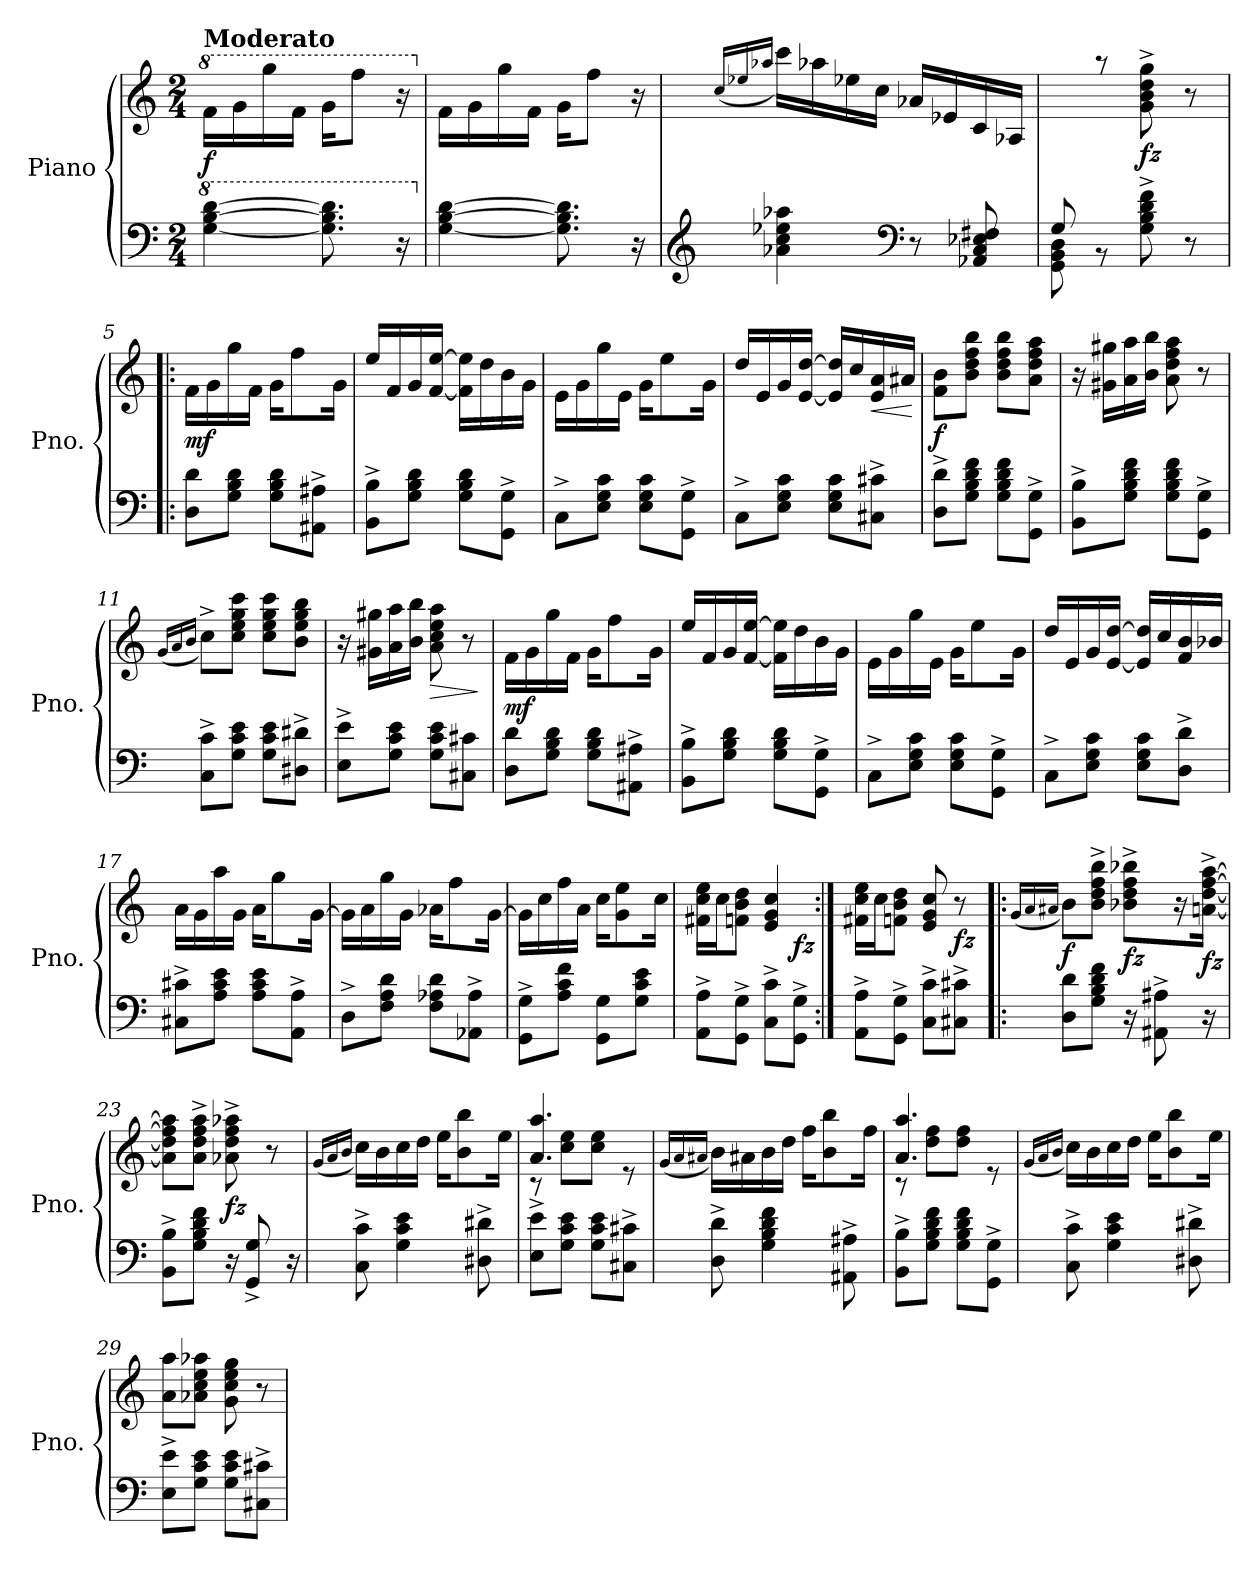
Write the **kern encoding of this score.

**kern	**kern	**dynam
*part1	*part1	*part1
*staff2	*staff1	*staff1/2
*I"Piano	*	*
*I'Pno.	*	*
*clefF4	*clefG2	*
*k[]	*k[]	*
*M2/4	*M2/4	*
*8va	*	*
*	*8va	*
=1	=1	=1
!	!LO:TX:a:B:t=Moderato	!
!	!	!LO:DY:b
[4g\ [4b\ [4dd\	16ff\LL	f
.	16gg\	.
.	16ggg\	.
.	16ff\JJ	.
8.g\] 8.b\] 8.dd\]	16gg\KL	.
.	8fff\J	.
16r	16r	.
=2	=2	=2
*X8va	*	*
*	*X8va	*
[4G\ [4B\ [4d\	16f\LL	.
.	16g\	.
.	16gg\	.
.	16f\JJ	.
8.G\] 8.B\] 8.d\]	16g\KL	.
.	8ff\J	.
16r	16r	.
=3	=3	=3
*clefG2	*	*
.	(<16qcc/LL	.
.	16qee-X/	.
.	16qaa-X/JJ	.
4a-X\ 4cc\ 4ee-X\ 4aa-X\	16ccc\LL)	.
.	16aa-X\	.
.	16ee-X\	.
.	16cc\JJ	.
*clefF4	*	*
8r	16a-X/LL	.
.	16e-X/	.
8AA-X/ 8C/ 8E-X/ 8F#X/	16c/	.
.	16A-X/JJ	.
=4	=4	=4
*^	*	*
8G/	8GG\ 8BB\ 8D\	8ryy	.
4.ryy	8rBB	8raa	.
!	!	!	!LO:DY:b
.	8G\^ 8B\^ 8d\^ 8f\^	8g\^ 8b\^ 8dd\^ 8gg\^	fz
.	8r	8r	.
!!LO:LB:g=z
=5!|:	=5!|:	=5!|:	=5!|:
!	!	!	!LO:DY:b
*v	*v	*	*
8D\ 8d\L	16f\LL	mf
.	16g\	.
8G\ 8B\ 8d\J	16gg\	.
.	16f\JJ	.
8G\ 8B\ 8d\L	16g\KL	.
.	8ff\	.
8AA#X\^ 8A#X\^J	.	.
.	16g\Jk	.
=6	=6	=6
8BB\^ 8B\^L	16ee/LL	.
.	16f/	.
8G\ 8B\ 8d\J	16g/	.
.	[16f/ [16ee/JJ	.
8G\ 8B\ 8d\L	16f\] 16ee\]LL	.
.	16dd\	.
8GG\^ 8G\^J	16b\	.
.	16g\JJ	.
=7	=7	=7
8C^\L	16e\LL	.
.	16g\	.
8E\ 8G\ 8c\J	16gg\	.
.	16e\JJ	.
8E\ 8G\ 8c\L	16g\KL	.
.	8ee\	.
8GG\^ 8G\^J	.	.
.	16g\Jk	.
=8	=8	=8
8C^\L	16dd/LL	.
.	16e/	.
8E\ 8G\ 8c\J	16g/	.
.	[16e/ [16dd/JJ	.
8E\ 8G\ 8c\L	16e/] 16dd/]LL	.
.	16cc/	.
!	!	!LO:HP:b
8C#X\^ 8c#X\^J	16e/ 16a/	<
.	16a#X/JJ	.
.	.	[
!!LO:LB:g=z
=9	=9	=9
!	!	!LO:DY:b
8D\^ 8d\^L	8f\ 8b\L	f
8G\ 8B\ 8d\ 8f\J	8b\ 8dd\ 8ff\ 8bb\J	.
8G\ 8B\ 8d\ 8f\L	8b\ 8dd\ 8ff\ 8bb\L	.
8GG\^ 8G\^J	8a\ 8dd\ 8ff\ 8aa\J	.
=10	=10	=10
8BB\^ 8B\^L	16r	.
.	16g#X\ 16gg#X\LL	.
8G\ 8B\ 8d\ 8f\J	16a\ 16aa\	.
.	16b\ 16bb\JJ	.
8G\ 8B\ 8d\ 8f\L	8a\ 8dd\ 8ff\ 8aa\	.
8GG\^ 8G\^J	8r	.
=11	=11	=11
.	(<16qg/LL	.
.	16qa/	.
.	16qb/JJ	.
8C\^ 8c\^L	8cc^\L)	.
8G\ 8c\ 8e\J	8cc\ 8ee\ 8gg\ 8ccc\J	.
8G\ 8c\ 8e\L	8cc\ 8ee\ 8gg\ 8ccc\L	.
8D#X\^ 8d#X\^J	8b\ 8ee\ 8gg\ 8bb\J	.
=12	=12	=12
8E\^ 8e\^L	16r	.
.	16g#X\ 16gg#X\LL	.
8G\ 8c\ 8e\J	16a\ 16aa\	.
.	16b\ 16bb\JJ	.
!	!	!LO:HP:b
8G\ 8c\ 8e\L	8a\ 8cc\ 8ee\ 8aa\	>
8C#X\ 8c#X\J	8r	.
.	.	]
!!LO:LB:g=z
=13	=13	=13
!	!	!LO:DY:b
8D\ 8d\L	16f\LL	mf
.	16g\	.
8G\ 8B\ 8d\J	16gg\	.
.	16f\JJ	.
8G\ 8B\ 8d\L	16g\KL	.
.	8ff\	.
8AA#X\^ 8A#X\^J	.	.
.	16g\Jk	.
=14	=14	=14
8BB\^ 8B\^L	16ee/LL	.
.	16f/	.
8G\ 8B\ 8d\J	16g/	.
.	[16f/ [16ee/JJ	.
8G\ 8B\ 8d\L	16f\] 16ee\]LL	.
.	16dd\	.
8GG\^ 8G\^J	16b\	.
.	16g\JJ	.
=15	=15	=15
8C^\L	16e\LL	.
.	16g\	.
8E\ 8G\ 8c\J	16gg\	.
.	16e\JJ	.
8E\ 8G\ 8c\L	16g\KL	.
.	8ee\	.
8GG\^ 8G\^J	.	.
.	16g\Jk	.
=16	=16	=16
8C^\L	16dd/LL	.
.	16e/	.
8E\ 8G\ 8c\J	16g/	.
.	[16e/ [16dd/JJ	.
8E\ 8G\ 8c\L	16e/] 16dd/]LL	.
.	16cc/	.
8D\^ 8d\^J	16f/ 16b/	.
.	16b-X/JJ	.
!!LO:PB:g=z
=17	=17	=17
8C#X\^ 8c#X\^L	16a\LL	.
.	16g\	.
8A\ 8c#\ 8e\J	16aa\	.
.	16g\JJ	.
8A\ 8c#\ 8e\L	16a\KL	.
.	8gg\	.
8AA\^ 8A\^J	.	.
.	[16g\Jk	.
=18	=18	=18
8D^\L	16g\LL]	.
.	16a\	.
8F\ 8A\ 8d\J	16gg\	.
.	16g\JJ	.
8F\ 8A-X\ 8d\L	16a-X\KL	.
.	8ff\	.
8AA-X\^ 8A-\^J	.	.
.	[16g\Jk	.
=19	=19	=19
8GG\^ 8G\^L	16g\LL]	.
.	16cc\	.
8A\ 8c\ 8f\J	16ff\	.
.	16a\JJ	.
8GG\ 8G\L	16cc\KL	.
.	8g\ 8ee\	.
8G\ 8c\ 8e\J	.	.
.	16cc\Jk	.
=20	=20	=20
8AA\^ 8A\^L	16f#X\ 16cc\ 16ee\LL	.
.	16cc\J	.
8GG\^ 8G\^J	8fn\ 8b\ 8dd\J	.
8C\^ 8c\^L	4e/ 4g/ 4cc/	.
!	!	!LO:DY:a=2
8GG\^ 8G\^J	.	fz
=21:|!	=21:|!	=21:|!
8AA\^ 8A\^L	16f#X\ 16cc\ 16ee\LL	.
.	16cc\J	.
8GG\^ 8G\^J	8fn\ 8b\ 8dd\J	.
8C\^ 8c\^L	8e/ 8g/ 8cc/	.
!	!	!LO:DY:b
8C#X\^ 8c#X\^J	8r	fz
!!LO:LB:g=z
=22!|:	=22!|:	=22!|:
.	(<16qg/LL	.
.	16qa/	.
.	16qa#X/JJ	.
!	!	!LO:DY:b
8D\ 8d\L	8b\L)	f
8G\ 8B\ 8d\ 8f\J	8b\^ 8dd\^ 8ff\^ 8bb\^J	.
!	!	!LO:DY:b
16r	8b-X\^ 8dd\^ 8ff\^ 8bb-X\^L	fz
8AA#X\^ 8A#X\^	.	.
.	16r	.
!	!	!LO:DY:b
16r	[16an\^ [16dd\^ [16ff\^ [16aa\^Jk	fz
=23	=23	=23
8BB\^ 8B\^L	8a\] 8dd\] 8ff\] 8aa\]L	.
8G\ 8B\ 8d\ 8f\J	8a\^ 8dd\^ 8ff\^ 8aa\^J	.
!	!	!LO:DY:b
16r	8a-X\^ 8dd\^ 8ff\^ 8aa-X\^	fz
8GG/^ 8G/^	.	.
.	8r	.
16r	.	.
=24	=24	=24
.	(<16qg/LL	.
.	16qa/	.
.	16qb/JJ	.
8C\^ 8c\^	16cc\LL)	.
.	16b\	.
4G\ 4c\ 4e\	16cc\	.
.	16dd\JJ	.
.	16ee\KL	.
.	8b\ 8bb\	.
8D#X\^ 8d#X\^	.	.
.	16ee\Jk	.
=25	=25	=25
*	*^	*
8E\^ 8e\^L	4.a/ 4.aa/	8r	.
8G\ 8c\ 8e\J	.	8cc\ 8ee\L	.
8G\ 8c\ 8e\L	.	8cc\ 8ee\J	.
8C#X\^ 8c#X\^J	8re	8ryy	.
*	*v	*v	*
!!LO:LB:g=z
=26	=26	=26
.	(<16qg/LL	.
.	16qa/	.
.	16qa#X/JJ	.
8D\^ 8d\^	16b\LL)	.
.	16a#X\	.
4G\ 4B\ 4d\ 4f\	16b\	.
.	16dd\JJ	.
.	16ff\KL	.
.	8b\ 8bb\	.
8AA#X\^ 8A#X\^	.	.
.	16ff\Jk	.
=27	=27	=27
*	*^	*
8BB\^ 8B\^L	4.a/ 4.aa/	8r	.
8G\ 8B\ 8d\ 8f\J	.	8dd\ 8ff\L	.
8G\ 8B\ 8d\ 8f\L	.	8dd\ 8ff\J	.
8GG\^ 8G\^J	8re	8ryy	.
*	*v	*v	*
=28	=28	=28
.	(<16qg/LL	.
.	16qa/	.
.	16qb/JJ	.
8C\^ 8c\^	16cc\LL)	.
.	16b\	.
4G\ 4c\ 4e\	16cc\	.
.	16dd\JJ	.
.	16ee\KL	.
.	8b\ 8bb\	.
8D#X\^ 8d#X\^	.	.
.	16ee\Jk	.
=29	=29	=29
8E\^ 8e\^L	8a\ 8aa\L	.
8G\ 8c\ 8e\J	8a-X\ 8cc\ 8ee\ 8aa-X\J	.
8G\ 8c\ 8e\L	8g\ 8cc\ 8ee\ 8gg\	.
8C#X\^ 8c#X\^J	8r	.
=	=	=
*-	*-	*-
